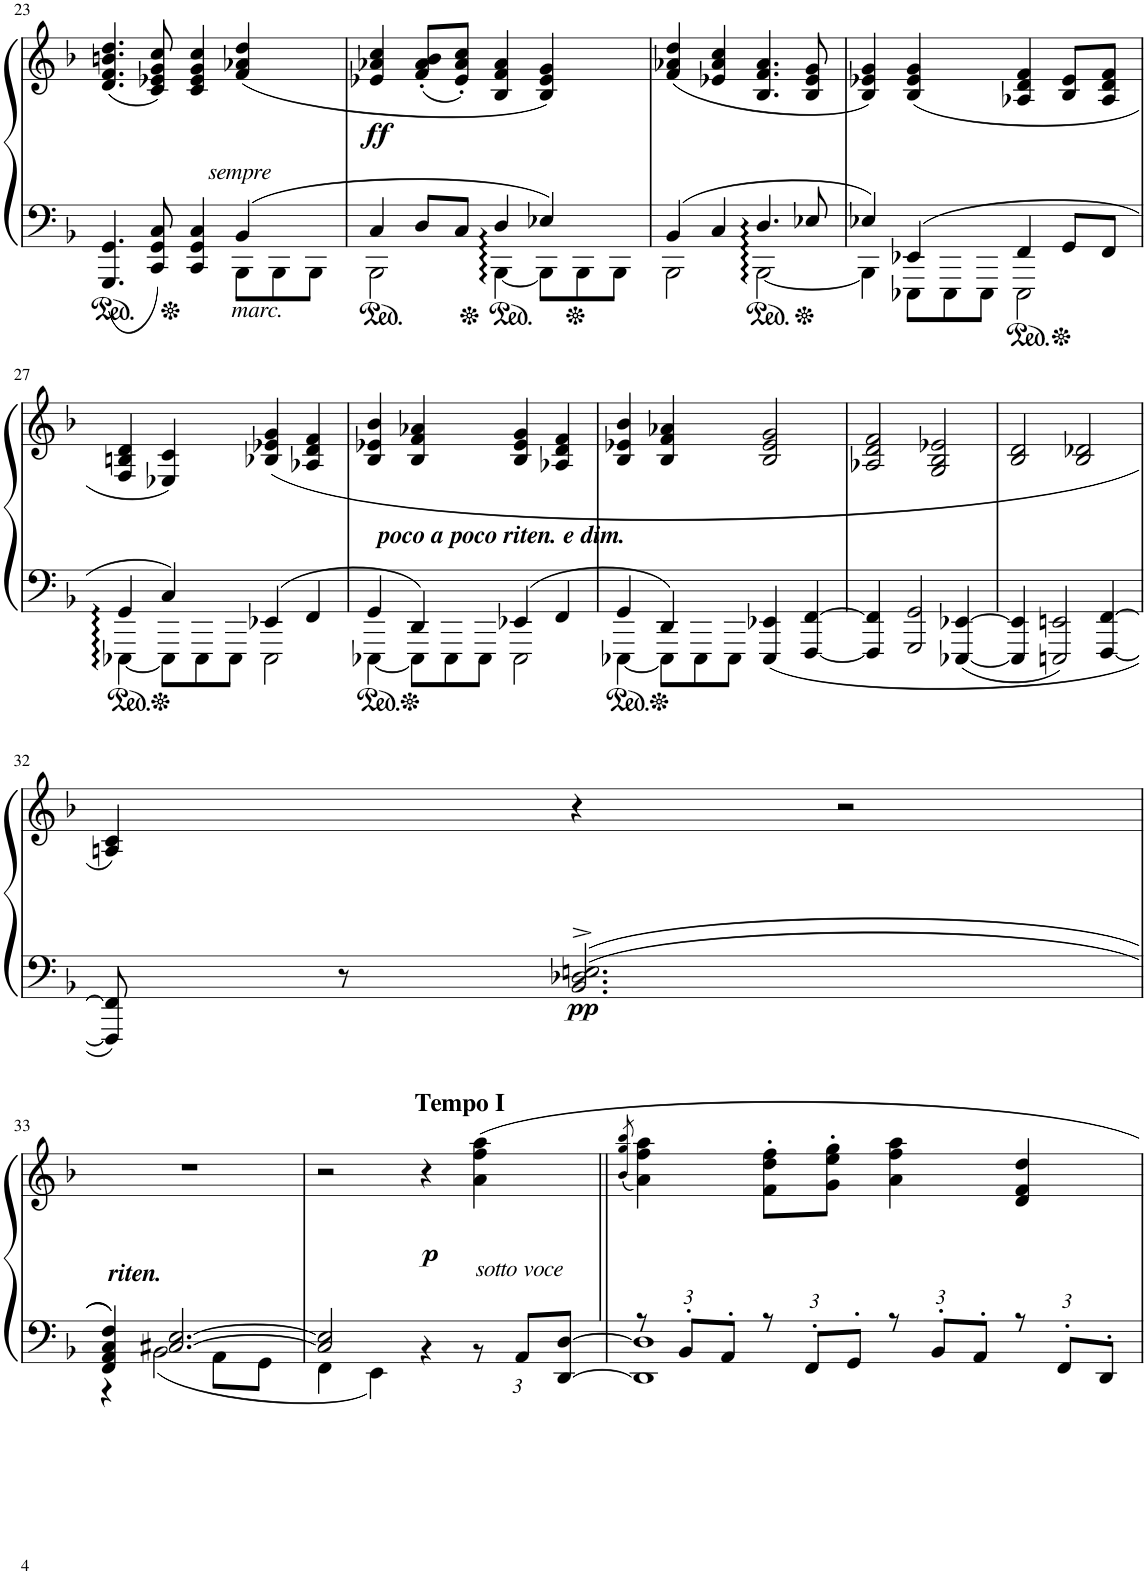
**kern	**kern	**dynam
*part1	*part1	*part1
*staff2	*staff1	*staff1/2
*I"Piano	*	*
*I'Pno	*	*
!!LO:PB:g=z
*clefF4	*clefG2	*
*k[b-]	*k[b-]	*
*M4/4	*M4/4	*
*met(c)	*met(c)	*
=23	=23	=23
*^	*	*
4.GGG/ 4.GG/	2.ryy	(4.d/ 4.f/ 4.bn/ 4.dd/	.
8CC/ 8GG/ 8C/	.	8c/ 8e-X/ 8g/ 8cc/)	.
4CC/ 4GG/ 4C/	.	4c/ 4e-/ 4g/ 4cc/	.
*	*Xbrackettup	*	*
!LO:TX:a:i:t=sempre	!	!	!
!LO:TX:b:i:t=marc.	!	!	!
4BB-/	12BBB-\L	(4f/ 4a-X/ 4dd/	.
.	12BBB-\	.	.
.	12BBB-\J	.	.
=24	=24	=24	=24
!	!	!	!LO:DY:b
4C/	2BBB-\	4e-X/ 4a-X/ 4cc/	ff
8D/L	.	(8f/' 8a-/' 8b-/'L	.
8C/J	.	8e-/' 8a-/' 8cc/'J)	.
4D::/	[4BBB-::\	4B-/ 4f/ 4a-/	.
4E-X/	12BBB-\L]	4B-/ 4e-/ 4g/)	.
.	12BBB-\	.	.
.	12BBB-\J	.	.
=25	=25	=25	=25
4BB-/	2BBB-\	(4f/ 4a-X/ 4dd/	.
4C/	.	4e-X/ 4a-/ 4cc/	.
4.D::/	[2BBB-::\	4.B-/ 4.f/ 4.a-/	.
8E-X/	.	8B-/ 8e-/ 8g/	.
=26	=26	=26	=26
4E-X/	4BBB-\]	4B-/ 4e-X/ 4g/)	.
4EE-X/	12EEE-X\L	(4B-/ 4e-/ 4g/	.
.	12EEE-\	.	.
.	12EEE-\J	.	.
4FF/	2EEE-\	4A-X/ 4d/ 4f/	.
8GG/L	.	8B-/ 8e-/L	.
8FF/J	.	8A-/ 8d/ 8f/J	.
!!LO:LB:g=z
=27	=27	=27	=27
4GG::/	[4EEE-X::\	4F/ 4Bn/ 4d/	.
4C/	12EEE-\L]	4E-X/ 4c/)	.
.	12EEE-\	.	.
.	12EEE-\J	.	.
4EE-X/	2EEE-\	(4B-X/ 4e-X/ 4g/	.
4FF/	.	4A-X/ 4d/ 4f/	.
=28	=28	=28	=28
!	!	!LO:TX:b:Bi:t=poco a poco riten. e dim.	!
4GG/	[4EEE-X\	4B-/ 4e-X/ 4b-/	.
4DD/	12EEE-\L]	4B-/ 4f/ 4a-X/	.
.	12EEE-\	.	.
.	12EEE-\J	.	.
4EE-X/	2EEE-\	4B-/ 4e-/ 4g/	.
4FF/	.	4A-X/ 4d/ 4f/	.
=29	=29	=29	=29
4GG/	[4EEE-X\	4B-/ 4e-X/ 4b-/	.
4DD/	12EEE-\L]	4B-/ 4f/ 4a-X/	.
.	12EEE-\	.	.
.	12EEE-\J	.	.
4EEE-/ 4EE-X/	2ryy	2B-/ 2e-/ 2g/	.
[4FFF/ [4FF/	.	.	.
*v	*v	*	*
=30	=30	=30
4FFF/] 4FF/]	2A-X/ 2d/ 2f/	.
2GGG/ 2GG/	.	.
.	2G/ 2B-/ 2e-X/	.
[4EEE-X/ [4EE-X/	.	.
=31	=31	=31
4EEE-/] 4EE-/]	2B-/ 2d/	.
2EEEn/ 2EEn/	.	.
.	2B-/ 2d-X/	.
[4FFF/ [4FF/	.	.
!!LO:LB:g=z
=32	=32	=32
8FFF/] 8FF/]	4An/ 4c/)	.
8r	.	.
!	!	!LO:DY:b=2
2.BB-/^> 2.D-X/^> 2.En/^>	4r	pp
.	2r	.
!!LO:LB:g=z
=33	=33	=33
*^	*	*
!	!	!LO:TX:b:Bi:t=riten.	!
4FF/ 4AA/ 4C/ 4F/	4r	1r	.
[2.C#X/ [2.E/	2BB-\	.	.
.	8AA\L	.	.
.	8GG\J	.	.
=34	=34	=34	=34
2C#/] 2E/]	4FF\	2r	.
.	4EE\	.	.
!	!	!	!LO:DY:b
2ryy	4r	4r	p
!	!	!LO:TX:a:B:t=Tempo I	!
!	!LO:TX:a:i:t=sotto voce	!	!
.	12r	4a\ 4ff\ 4aa\	.
.	12AA/L	.	.
.	[12DD/ [12D/J	.	.
=35||	=35||	=35||	=35||
.	.	(8qb-/ 8qgg/ 8qbb-/	.
12r	1DD] 1D]	4a\ 4ff\ 4aa\)	.
12BB-'/L	.	.	.
12AA'/J	.	.	.
12r	.	8f\' 8dd\' 8ff\'L	.
12FF'/L	.	.	.
.	.	8g\' 8ee\' 8gg\'J	.
12GG'/J	.	.	.
12r	.	4a\ 4ff\ 4aa\	.
12BB-'/L	.	.	.
12AA'/J	.	.	.
12r	.	4d/ 4f/ 4dd/	.
12FF'/L	.	.	.
12DD'/J	.	.	.
*v	*v	*	*
=	=	=
*-	*-	*-
